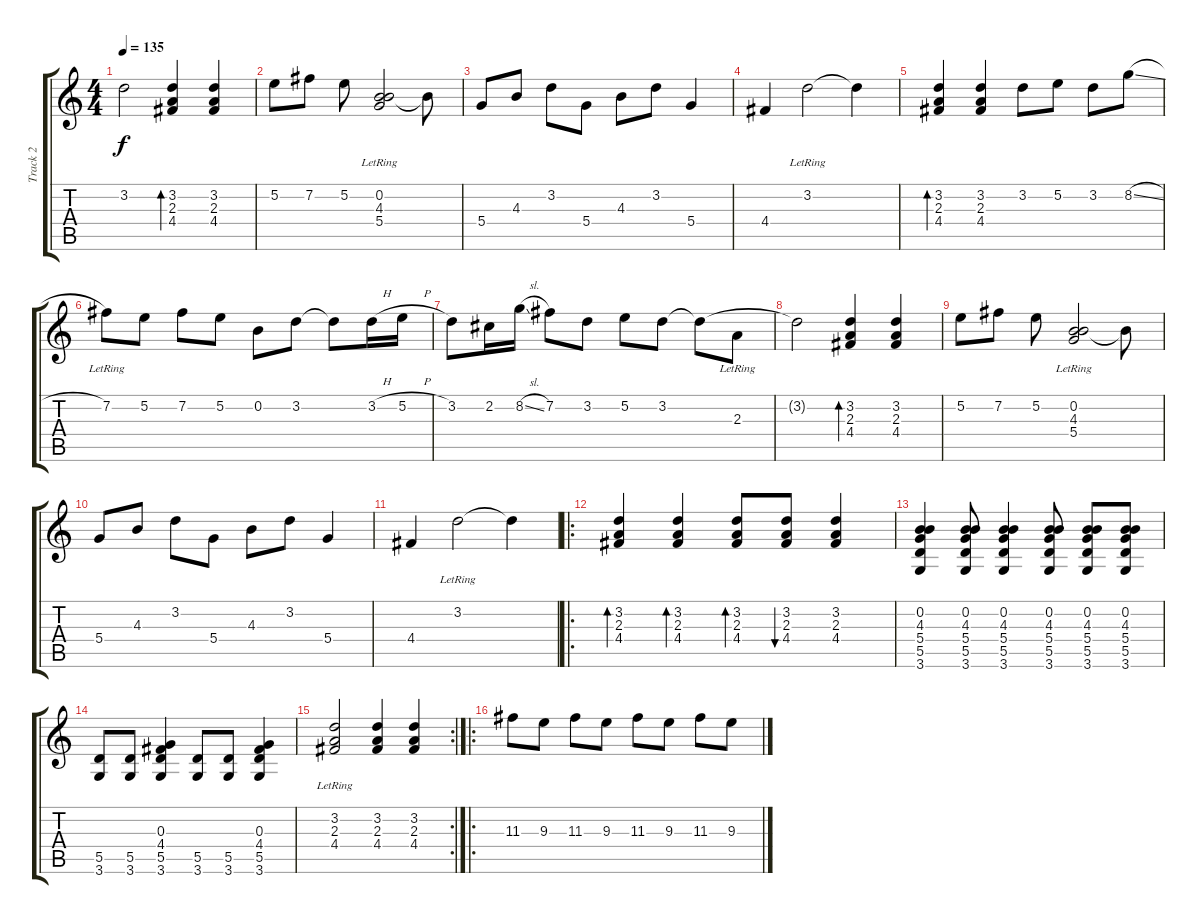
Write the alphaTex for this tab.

\track ("Track 2" "Track 2") {instrument overdrivenguitar}
\staff {score tabs}
\tuning (E4 B3 G3 D3 A2 E2) {hide}
\ts (4 4)
\tempo 135
\clef g2
\ks c
3.2{t}.2{dy f} (3.2 2.3 4.4).4{bd 60} (3.2 2.3 4.4).4 |
5.2.8 7.2.8 5.2.8 (0.2{lr} 4.3 5.4).2 0.2{t}.8 |
5.4.8 4.3.8 3.2.8 5.4.8 4.3.8 3.2.8 5.4.4 |
4.4.4 3.2{lr}.2 3.2{t}.4 |
(3.2 2.3 4.4).4{bd 60} (3.2 2.3 4.4).4 3.2.8 5.2.8 3.2.8 8.2{sl}.8 |
7.2{lr}.8 5.2.8 7.2.8 5.2.8 0.2.8 3.2.8 3.2{t}.8 3.2{h}.16 5.2{h}.16 |
3.2.8 2.2.16 8.2{sl}.16 7.2.8 3.2.8 5.2.8 3.2.8 3.2{t}.8 2.3{lr}.8 |
3.2{t}.2 (3.2 2.3 4.4).4{bd 60} (3.2 2.3 4.4).4 |
5.2.8 7.2.8 5.2.8 (0.2{lr} 4.3 5.4).2 0.2{t}.8 |
5.4.8 4.3.8 3.2.8 5.4.8 4.3.8 3.2.8 5.4.4 |
4.4.4 3.2{lr}.2 3.2{t}.4 |
\ro
(3.2 2.3 4.4).4{bd 60} (3.2 2.3 4.4).4{bd 60} (3.2 2.3 4.4).8{bd 60} (3.2 2.3 4.4).8{bu 60} (3.2 2.3 4.4).4 |
(0.2 4.3 5.4 5.5 3.6).4 (0.2 4.3 5.4 5.5 3.6).8 (0.2 4.3 5.4 5.5 3.6).4 (0.2 4.3 5.4 5.5 3.6).8 (0.2 4.3 5.4 5.5 3.6).8 (0.2 4.3 5.4 5.5 3.6).8 |
(5.5 3.6).8 (5.5 3.6).8 (0.3 4.4 5.5 3.6).4 (5.5 3.6).8 (5.5 3.6).8 (0.3 4.4 5.5 3.6).4 |
\rc 2
(3.2 2.3 4.4{lr}).2 (3.2 2.3 4.4).4 (3.2 2.3 4.4).4 |
\ro
11.3.8 9.3.8 11.3.8 9.3.8 11.3.8 9.3.8 11.3.8 9.3.8
